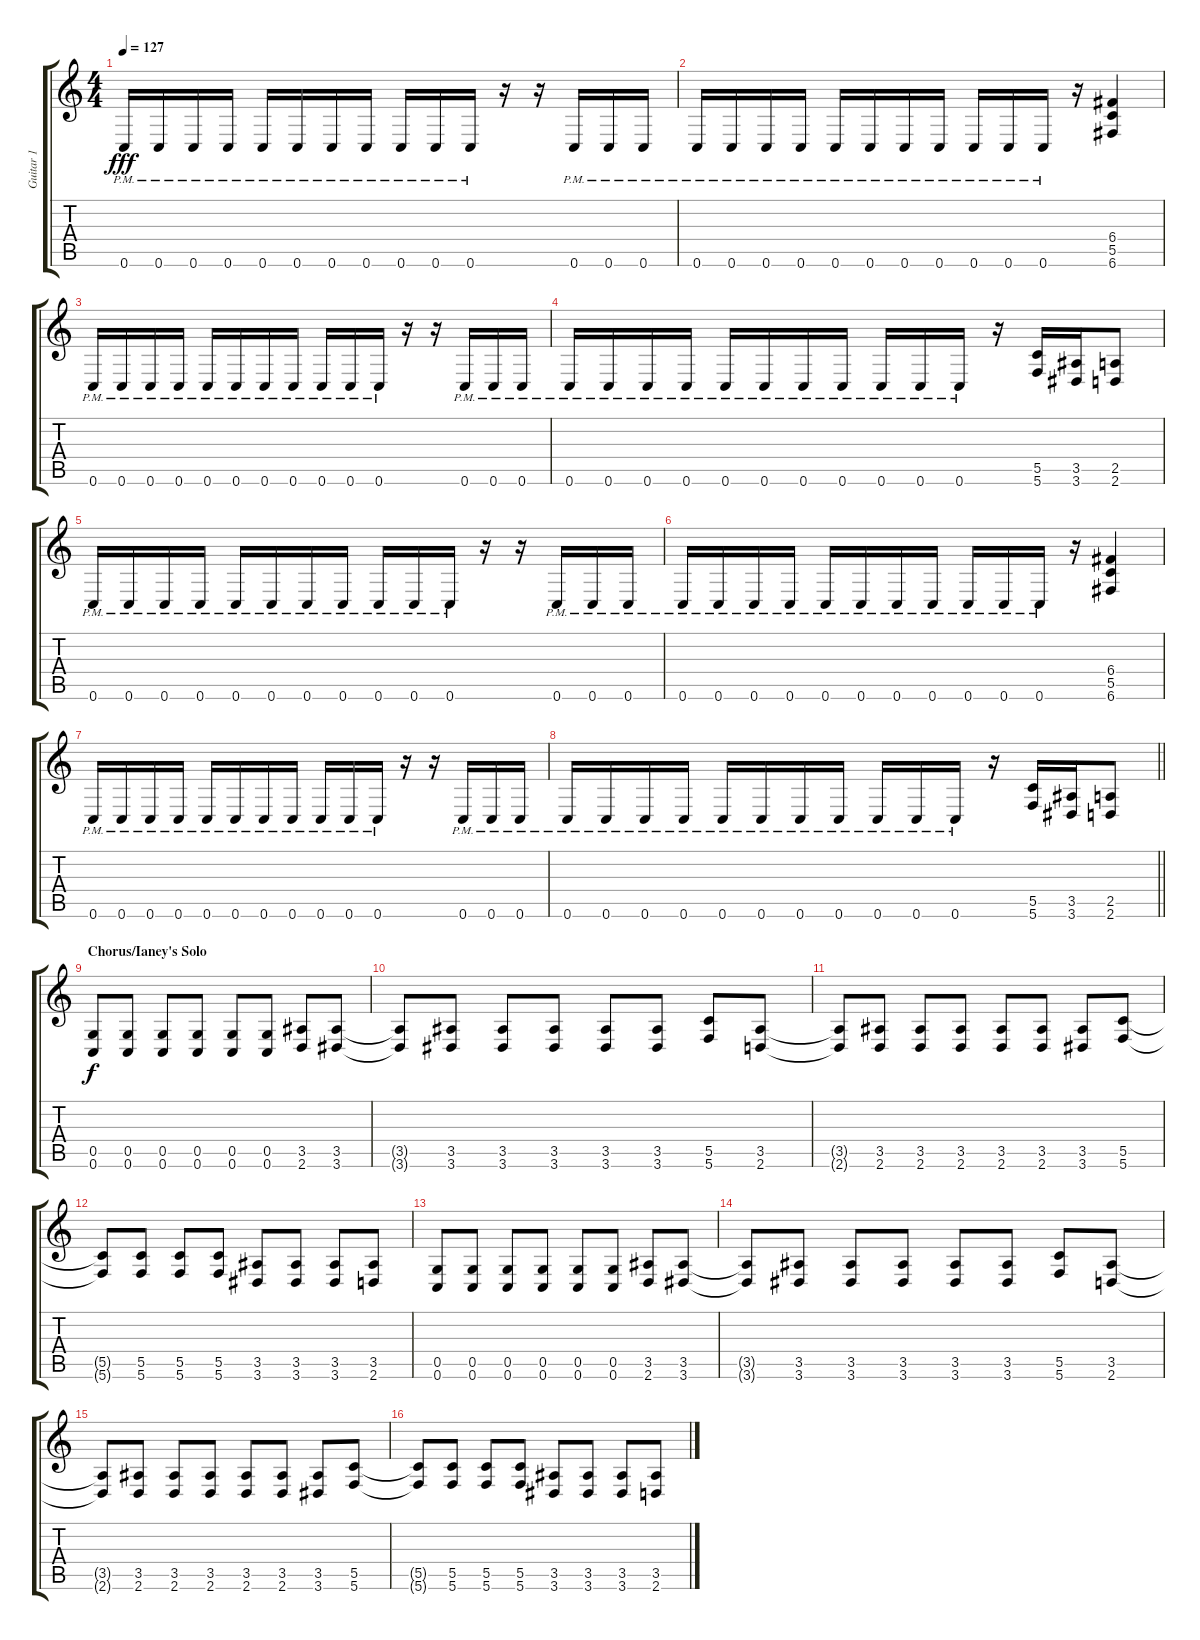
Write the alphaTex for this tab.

\track ("Guitar 1" "Guitar 1") {instrument overdrivenguitar}
\staff {score tabs}
\tuning (D4 A3 F3 C3 G2 C2) {hide}
\ts (4 4)
\tempo 127
\clef g2
\ks c
0.6{pm}.16{dy fff} 0.6{pm}.16 0.6{pm}.16 0.6{pm}.16 0.6{pm}.16 0.6{pm}.16 0.6{pm}.16 0.6{pm}.16 0.6{pm}.16 0.6{pm}.16 0.6{pm}.16 r.16 r.16 0.6{pm}.16 0.6{pm}.16 0.6{pm}.16 |
0.6{pm}.16 0.6{pm}.16 0.6{pm}.16 0.6{pm}.16 0.6{pm}.16 0.6{pm}.16 0.6{pm}.16 0.6{pm}.16 0.6{pm}.16 0.6{pm}.16 0.6{pm}.16 r.16 (6.4 5.5 6.6).4 |
0.6{pm}.16 0.6{pm}.16 0.6{pm}.16 0.6{pm}.16 0.6{pm}.16 0.6{pm}.16 0.6{pm}.16 0.6{pm}.16 0.6{pm}.16 0.6{pm}.16 0.6{pm}.16 r.16 r.16 0.6{pm}.16 0.6{pm}.16 0.6{pm}.16 |
0.6{pm}.16 0.6{pm}.16 0.6{pm}.16 0.6{pm}.16 0.6{pm}.16 0.6{pm}.16 0.6{pm}.16 0.6{pm}.16 0.6{pm}.16 0.6{pm}.16 0.6{pm}.16 r.16 (5.5 5.6).16 (3.5 3.6).16 (2.5 2.6).8 |
0.6{pm}.16 0.6{pm}.16 0.6{pm}.16 0.6{pm}.16 0.6{pm}.16 0.6{pm}.16 0.6{pm}.16 0.6{pm}.16 0.6{pm}.16 0.6{pm}.16 0.6{pm}.16 r.16 r.16 0.6{pm}.16 0.6{pm}.16 0.6{pm}.16 |
0.6{pm}.16 0.6{pm}.16 0.6{pm}.16 0.6{pm}.16 0.6{pm}.16 0.6{pm}.16 0.6{pm}.16 0.6{pm}.16 0.6{pm}.16 0.6{pm}.16 0.6{pm}.16 r.16 (6.4 5.5 6.6).4 |
0.6{pm}.16 0.6{pm}.16 0.6{pm}.16 0.6{pm}.16 0.6{pm}.16 0.6{pm}.16 0.6{pm}.16 0.6{pm}.16 0.6{pm}.16 0.6{pm}.16 0.6{pm}.16 r.16 r.16 0.6{pm}.16 0.6{pm}.16 0.6{pm}.16 |
\barLineRight lightlight
0.6{pm}.16 0.6{pm}.16 0.6{pm}.16 0.6{pm}.16 0.6{pm}.16 0.6{pm}.16 0.6{pm}.16 0.6{pm}.16 0.6{pm}.16 0.6{pm}.16 0.6{pm}.16 r.16 (5.5 5.6).16 (3.5 3.6).16 (2.5 2.6).8 |
\section ("" "Chorus/Ianey's Solo")
(0.5 0.6).8{dy f} (0.5 0.6).8 (0.5 0.6).8 (0.5 0.6).8 (0.5 0.6).8 (0.5 0.6).8 (3.5 2.6).8 (3.5 3.6).8 |
(3.5{t} 3.6{t}).8 (3.5 3.6).8 (3.5 3.6).8 (3.5 3.6).8 (3.5 3.6).8 (3.5 3.6).8 (5.5 5.6).8 (3.5 2.6).8 |
(3.5{t} 2.6{t}).8 (3.5 2.6).8 (3.5 2.6).8 (3.5 2.6).8 (3.5 2.6).8 (3.5 2.6).8 (3.5 3.6).8 (5.5 5.6).8 |
(5.5{t} 5.6{t}).8 (5.5 5.6).8 (5.5 5.6).8 (5.5 5.6).8 (3.5 3.6).8 (3.5 3.6).8 (3.5 3.6).8 (3.5 2.6).8 |
(0.5 0.6).8 (0.5 0.6).8 (0.5 0.6).8 (0.5 0.6).8 (0.5 0.6).8 (0.5 0.6).8 (3.5 2.6).8 (3.5 3.6).8 |
(3.5{t} 3.6{t}).8 (3.5 3.6).8 (3.5 3.6).8 (3.5 3.6).8 (3.5 3.6).8 (3.5 3.6).8 (5.5 5.6).8 (3.5 2.6).8 |
(3.5{t} 2.6{t}).8 (3.5 2.6).8 (3.5 2.6).8 (3.5 2.6).8 (3.5 2.6).8 (3.5 2.6).8 (3.5 3.6).8 (5.5 5.6).8 |
(5.5{t} 5.6{t}).8 (5.5 5.6).8 (5.5 5.6).8 (5.5 5.6).8 (3.5 3.6).8 (3.5 3.6).8 (3.5 3.6).8 (3.5 2.6).8
